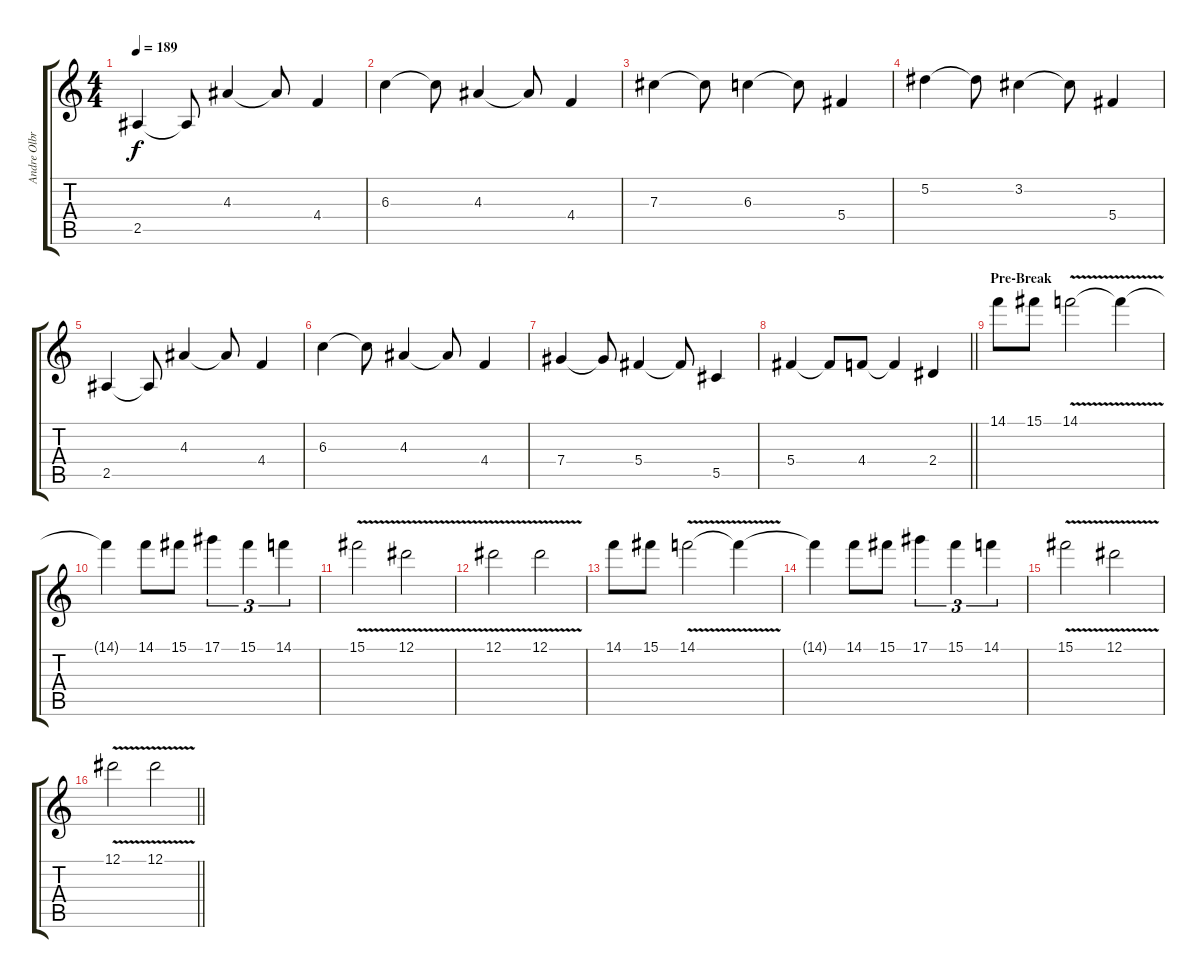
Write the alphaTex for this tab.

\track ("Andre Olbrich" "Andre Olbr") {instrument distortionguitar}
\staff {score tabs}
\tuning (Eb4 Bb3 Gb3 Db3 Ab2 Eb2) {hide}
\ts (4 4)
\tempo 189
\clef g2
\ks c
2.5.4{dy f volume 15 balance 8 instrument distortionguitar} 2.5{t}.8 4.3.4 4.3{t}.8 4.4.4 |
6.3.4 6.3{t}.8 4.3.4 4.3{t}.8 4.4.4 |
7.3.4 7.3{t}.8 6.3.4 6.3{t}.8 5.4.4 |
5.2.4 5.2{t}.8 3.2.4 3.2{t}.8 5.4.4 |
2.5.4{volume 15 balance 8 instrument distortionguitar} 2.5{t}.8 4.3.4 4.3{t}.8 4.4.4 |
6.3.4 6.3{t}.8 4.3.4 4.3{t}.8 4.4.4 |
7.4.4 7.4{t}.8 5.4.4 5.4{t}.8 5.5.4 |
\barLineRight lightlight
5.4.4 5.4{t}.8 4.4.8 4.4{t}.4 2.4.4 |
\section ("" "Pre-Break")
14.1.8{balance 2} 15.1.8 14.1{v}.2 14.1{t}.4 |
14.1{t}.4 14.1.8 15.1.8 17.1.4{tu (3 2)} 15.1.4{tu (3 2)} 14.1.4{tu (3 2)} |
15.1{v}.2 12.1{v}.2 |
12.1{v}.2 12.1{v}.2 |
14.1.8 15.1.8 14.1{v}.2 14.1{t}.4 |
14.1{t}.4 14.1.8 15.1.8 17.1.4{tu (3 2)} 15.1.4{tu (3 2)} 14.1.4{tu (3 2)} |
15.1{v}.2 12.1{v}.2 |
\barLineRight lightlight
12.1{v}.2 12.1{v}.2
